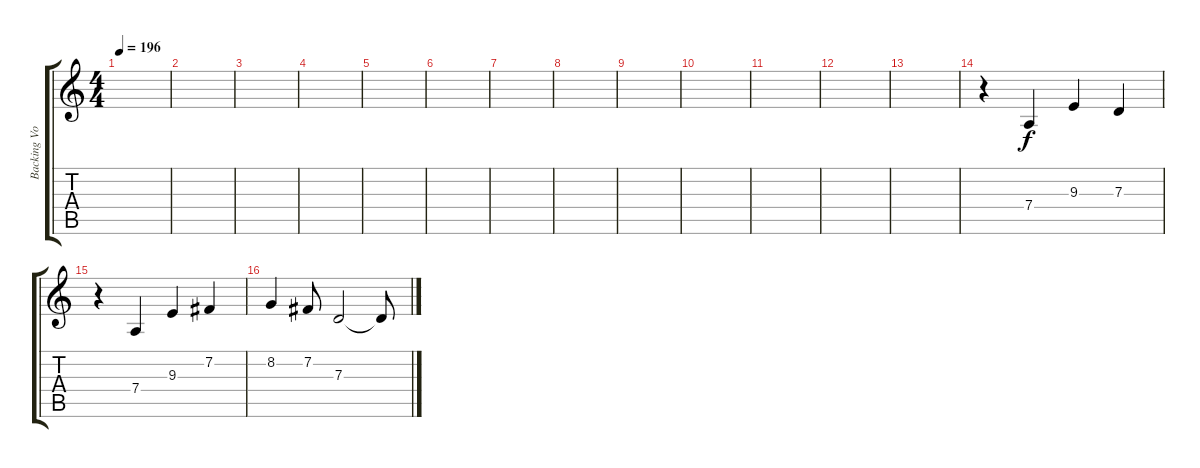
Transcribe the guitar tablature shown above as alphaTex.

\track ("Backing Vocal" "Backing Vo") {instrument clarinet}
\staff {score tabs}
\tuning (E4 B3 G3 D3 A2 E2) {hide}
\ts (4 4)
\tempo 196
\clef g2
\ks c
|
|
|
|
|
|
|
|
|
|
|
|
|
r.4 7.4.4 9.3.4 7.3.4 |
r.4 7.4.4 9.3.4 7.2.4 |
8.2.4 7.2.8 7.3.2 7.3{t}.8
